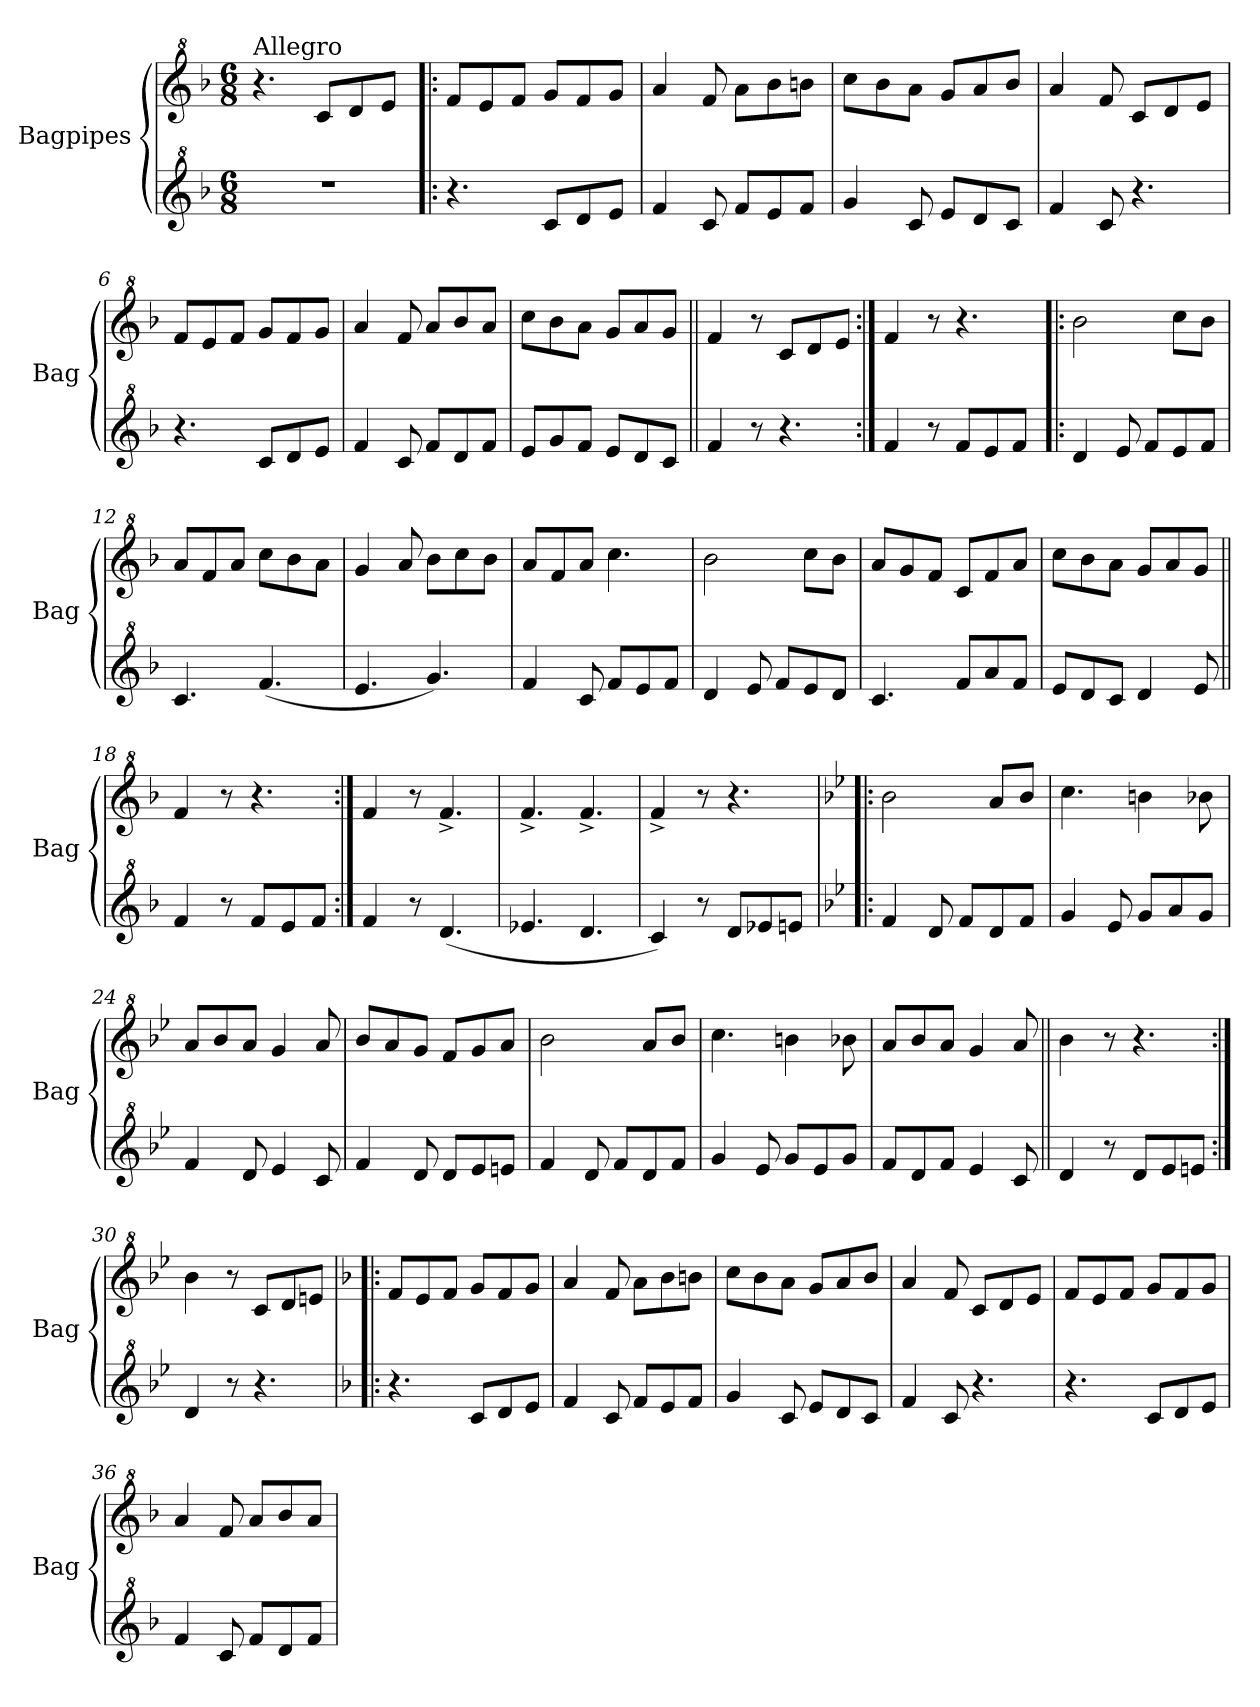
**kern	**kern
*part2	*part1
*staff2	*staff1
*I"Bagpipes	*I"Bagpipes
*I'Bag	*I'Bag
*clefG^2	*clefG^2
*k[b-]	*k[b-]
*F:	*F:
*M6/8	*M6/8
=1	=1
!	!LO:TX:a:t=Allegro
2.r	4.r
.	8cc/L
.	8dd/
.	8ee/J
=2!|:	=2!|:
4.r	8ff/L
.	8ee/
.	8ff/J
8cc/L	8gg/L
8dd/	8ff/
8ee/J	8gg/J
=3	=3
4ff/	4aa/
8cc/	8ff/
8ff/L	8aa\L
8ee/	8bb-\
8ff/J	8bbn\J
=4	=4
4gg/	8ccc\L
.	8bb-\
8cc/	8aa\J
8ee/L	8gg/L
8dd/	8aa/
8cc/J	8bb-/J
=5	=5
4ff/	4aa/
8cc/	8ff/
4.r	8cc/L
.	8dd/
.	8ee/J
=6	=6
4.r	8ff/L
.	8ee/
.	8ff/J
8cc/L	8gg/L
8dd/	8ff/
8ee/J	8gg/J
=7	=7
4ff/	4aa/
8cc/	8ff/
8ff/L	8aa/L
8dd/	8bb-/
8ff/J	8aa/J
!!LO:LB:g=z
=8	=8
8ee/L	8ccc\L
8gg/	8bb-\
8ff/J	8aa\J
8ee/L	8gg/L
8dd/	8aa/
8cc/J	8gg/J
=9||	=9||
4ff/	4ff/
8r	8r
4.r	8cc/L
.	8dd/
.	8ee/J
=10:|!	=10:|!
4ff/	4ff/
8r	8r
8ff/L	4.r
8ee/	.
8ff/J	.
=11!|:	=11!|:
4dd/	2bb-\
8ee/	.
8ff/L	.
8ee/	8ccc\L
8ff/J	8bb-\J
=12	=12
4.cc/	8aa/L
.	8ff/
.	8aa/J
(4.ff/	8ccc\L
.	8bb-\
.	8aa\J
=13	=13
4.ee/	4gg/
.	8aa/
4.gg/)	8bb-\L
.	8ccc\
.	8bb-\J
=14	=14
4ff/	8aa/L
.	8ff/
8cc/	8aa/J
8ff/L	4.ccc\
8ee/	.
8ff/J	.
!!LO:LB:g=z
=15	=15
4dd/	2bb-\
8ee/	.
8ff/L	.
8ee/	8ccc\L
8dd/J	8bb-\J
=16	=16
4.cc/	8aa/L
.	8gg/
.	8ff/J
8ff/L	8cc/L
8aa/	8ff/
8ff/J	8aa/J
=17	=17
8ee/L	8ccc\L
8dd/	8bb-\
8cc/J	8aa\J
4dd/	8gg/L
.	8aa/
8ee/	8gg/J
=18||	=18||
4ff/	4ff/
8r	8r
8ff/L	4.r
8ee/	.
8ff/J	.
=19:|!	=19:|!
4ff/	4ff/
8r	8r
(4.dd/	4.ff^/
=20	=20
4.ee-X/	4.ff^/
4.dd/	4.ff^/
=21	=21
4cc/)	4ff^/
8r	8r
8dd/L	4.r
8ee-X/	.
8een/J	.
=22!|:	=22!|:
*k[b-e-]	*k[b-e-]
*B-:	*B-:
4ff/	2bb-\
8dd/	.
8ff/L	.
8dd/	8aa/L
8ff/J	8bb-/J
!!LO:LB:g=z
=23	=23
4gg/	4.ccc\
8ee-/	.
8gg/L	4bbn\
8aa/	.
8gg/J	8bb-X\
=24	=24
4ff/	8aa/L
.	8bb-/
8dd/	8aa/J
4ee-/	4gg/
8cc/	8aa/
=25	=25
4ff/	8bb-/L
.	8aa/
8dd/	8gg/J
8dd/L	8ff/L
8ee-/	8gg/
8een/J	8aa/J
=26	=26
4ff/	2bb-\
8dd/	.
8ff/L	.
8dd/	8aa/L
8ff/J	8bb-/J
=27	=27
4gg/	4.ccc\
8ee-/	.
8gg/L	4bbn\
8ee-/	.
8gg/J	8bb-X\
=28	=28
8ff/L	8aa/L
8dd/	8bb-/
8ff/J	8aa/J
4ee-/	4gg/
8cc/	8aa/
=29||	=29||
4dd/	4bb-\
8r	8r
8dd/L	4.r
8ee-/	.
8een/J	.
!!LO:LB:g=z
=30:|!	=30:|!
4dd/	4bb-\
8r	8r
4.r	8cc/L
.	8dd/
.	8een/J
=31!|:	=31!|:
*k[b-]	*k[b-]
*F:	*F:
4.r	8ff/L
.	8ee/
.	8ff/J
8cc/L	8gg/L
8dd/	8ff/
8ee/J	8gg/J
=32	=32
4ff/	4aa/
8cc/	8ff/
8ff/L	8aa\L
8ee/	8bb-\
8ff/J	8bbn\J
=33	=33
4gg/	8ccc\L
.	8bb-\
8cc/	8aa\J
8ee/L	8gg/L
8dd/	8aa/
8cc/J	8bb-/J
=34	=34
4ff/	4aa/
8cc/	8ff/
4.r	8cc/L
.	8dd/
.	8ee/J
=35	=35
4.r	8ff/L
.	8ee/
.	8ff/J
8cc/L	8gg/L
8dd/	8ff/
8ee/J	8gg/J
=36	=36
4ff/	4aa/
8cc/	8ff/
8ff/L	8aa/L
8dd/	8bb-/
8ff/J	8aa/J
=	=
*-	*-
